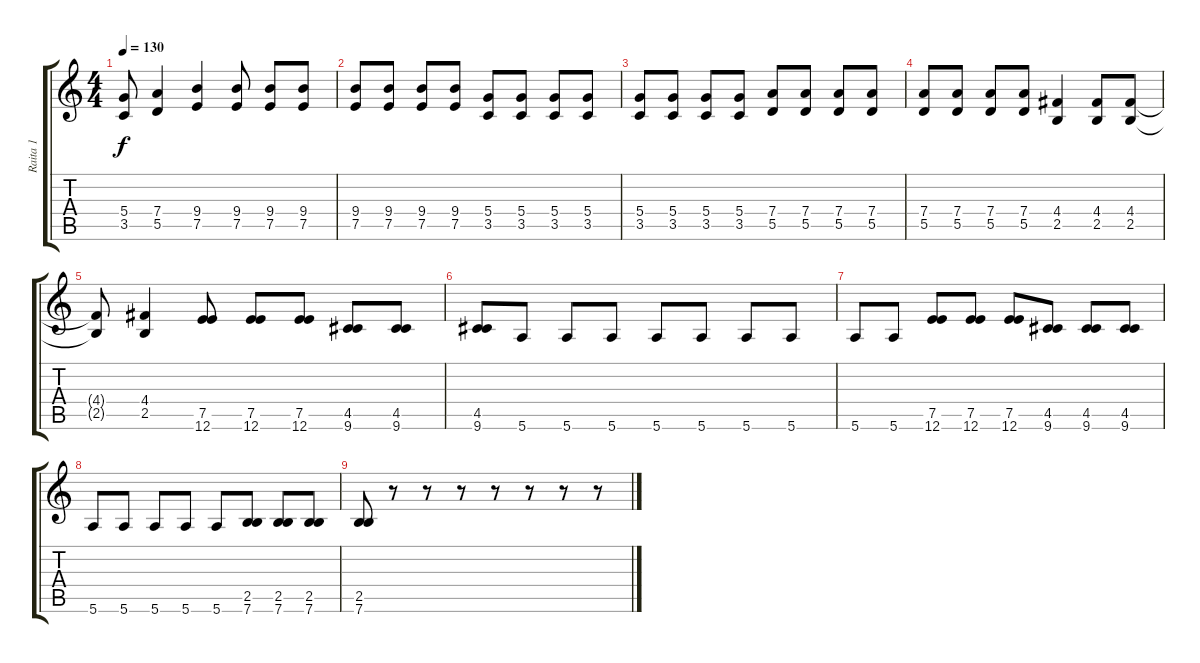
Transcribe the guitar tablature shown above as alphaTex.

\track ("Raita 1" "Raita 1") {instrument distortionguitar}
\staff {score tabs}
\tuning (E4 B3 G3 D3 A2 E2) {hide}
\ts (4 4)
\tempo 130
\clef g2
\ks c
(5.4 3.5).8{dy f} (7.4 5.5).4 (9.4 7.5).4 (9.4 7.5).8 (9.4 7.5).8 (9.4 7.5).8 |
(9.4 7.5).8 (9.4 7.5).8 (9.4 7.5).8 (9.4 7.5).8 (5.4 3.5).8 (5.4 3.5).8 (5.4 3.5).8 (5.4 3.5).8 |
(5.4 3.5).8 (5.4 3.5).8 (5.4 3.5).8 (5.4 3.5).8 (7.4 5.5).8 (7.4 5.5).8 (7.4 5.5).8 (7.4 5.5).8 |
(7.4 5.5).8 (7.4 5.5).8 (7.4 5.5).8 (7.4 5.5).8 (4.4 2.5).4 (4.4 2.5).8 (4.4 2.5).8 |
(4.4{t} 2.5{t}).8 (4.4 2.5).4 (7.5 12.6).8 (7.5 12.6).8 (7.5 12.6).8 (4.5 9.6).8 (4.5 9.6).8 |
(4.5 9.6).8 5.6.8 5.6.8 5.6.8 5.6.8 5.6.8 5.6.8 5.6.8 |
5.6.8 5.6.8 (7.5 12.6).8 (7.5 12.6).8 (7.5 12.6).8 (4.5 9.6).8 (4.5 9.6).8 (4.5 9.6).8 |
5.6.8 5.6.8 5.6.8 5.6.8 5.6.8 (2.5 7.6).8 (2.5 7.6).8 (2.5 7.6).8 |
(2.5 7.6).8 r.8 r.8 r.8 r.8 r.8 r.8 r.8
